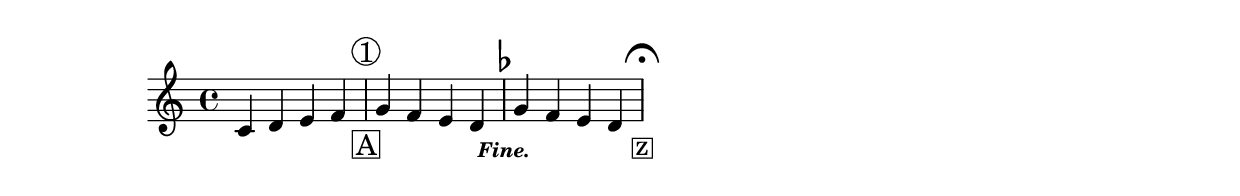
%% DO NOT EDIT this file manually; it is automatically
%% generated from LSR http://lsr.dsi.unimi.it
%% Make any changes in LSR itself, or in Documentation/snippets/new/ ,
%% and then run scripts/auxiliar/makelsr.py
%%
%% This file is in the public domain.
\version "2.16.0"

\header {
  lsrtags = "editorial-annotations, expressive-marks, staff-notation, tweaks-and-overrides"

  texidoc = "
This method prints two 'rehearsal marks', one on top of the other. It
shifts the lower rehearsal mark below the staff and then adds padding
above it in order to place the upper rehearsal mark above the staff.

By adjusting the extra-offset and baseline-skip values you can increase
or decrease the overall space between the rehearsal mark and the staff.

Because nearly every type of glyph or string can be made to behave like
a rehearsal mark it is possible to centre those above and below a bar
line.

Adding the appropriate 'break visibility' as shown in snippet 1 will
allow you to position two marks at the end of a line as well.

Note: Method 1 is less complex than Method 2 but does not really allow
for fine tuning of placement of one of the rehearsal marks without
affecting the other.  It may also give some problems with vertical
spacing, since using @code{extra-offset} does not change the bounding
box of the mark from its original value.



"
  doctitle = "How to print two rehearsal marks above and below the same barline (method 1)"
} % begin verbatim


\relative c'{
    c d e f |
    \once \override Score.RehearsalMark #'extra-offset = #'(0 . -8.5)
    \once \override Score.RehearsalMark #'baseline-skip = #9
    \mark \markup \center-column { \circle 1 \box A }
    g f e d |
    \once \override Score.RehearsalMark #'extra-offset = #'(0 . -8.5)
    \once \override Score.RehearsalMark #'baseline-skip = #9
    \mark \markup \center-column { \flat { \bold \small \italic Fine. } }
    g f e d |
    \once \override Score.RehearsalMark #'extra-offset = #'(0 . -8.5)
    \once \override Score.RehearsalMark #'baseline-skip = #9
    \override Score.RehearsalMark #'break-visibility = #begin-of-line-invisible
    \mark \markup \center-column { \musicglyph #"scripts.ufermata" \box z }
}
